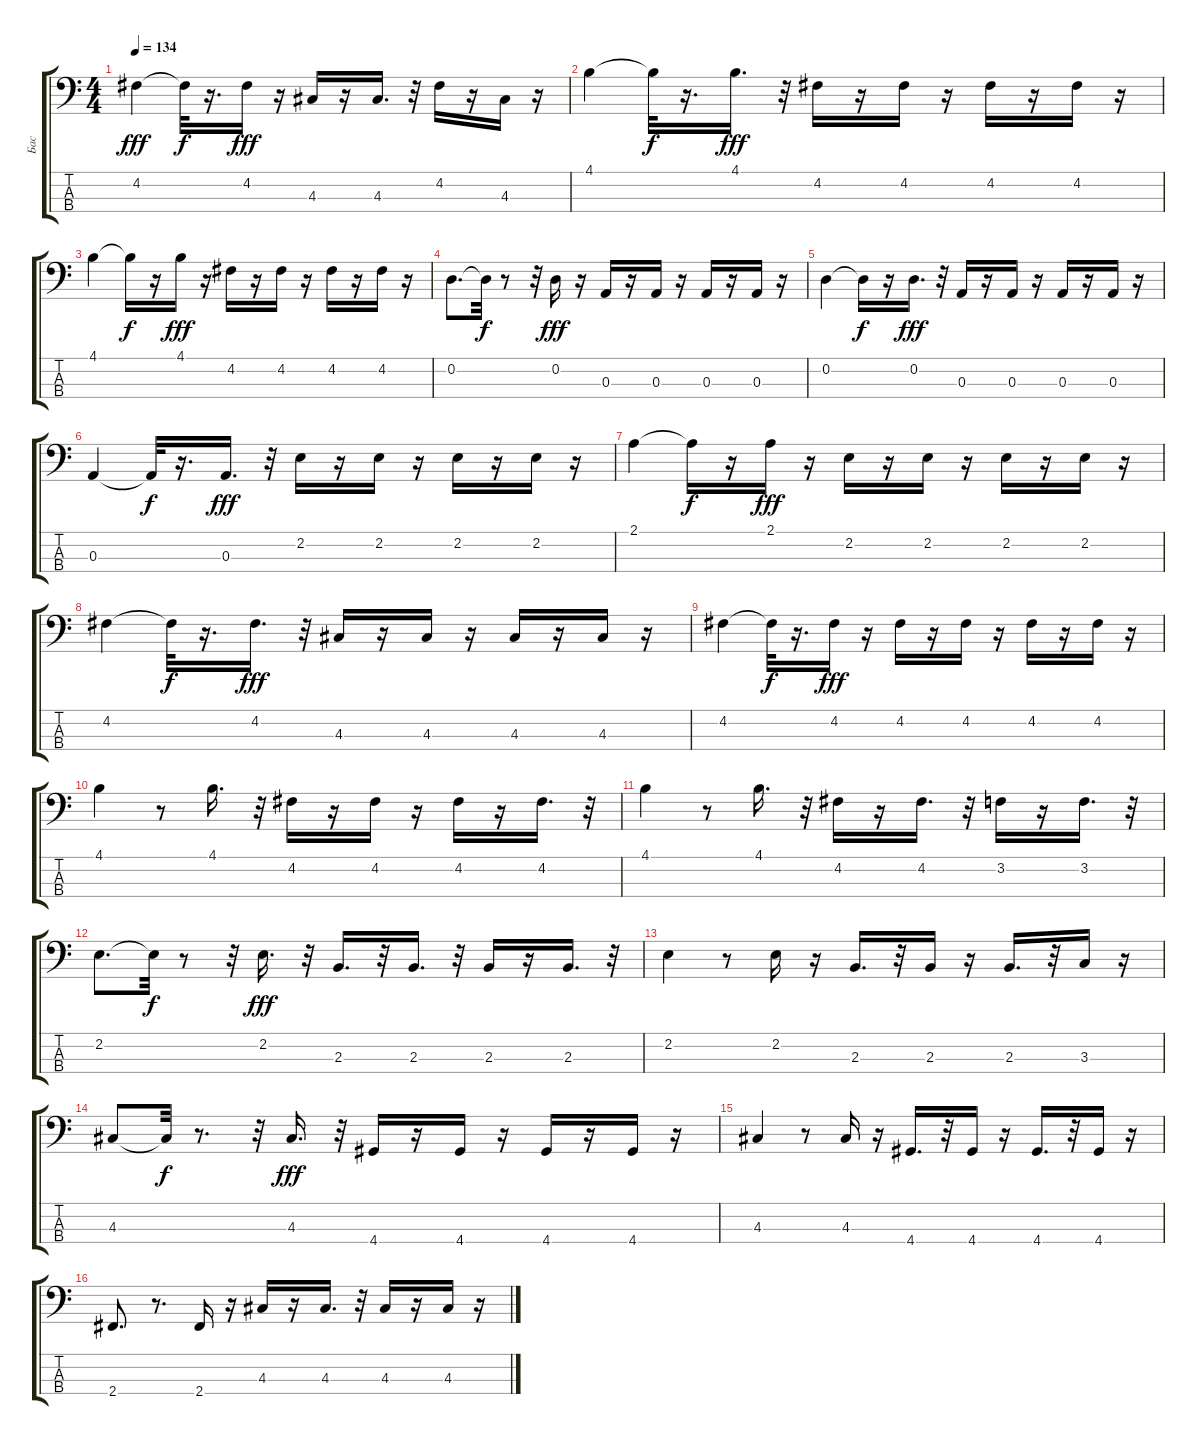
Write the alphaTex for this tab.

\track ("Бас" "Бас") {instrument synthbass2}
\staff {score tabs}
\tuning (G2 D2 A1 E1) {hide}
\ts (4 4)
\tempo 134
\clef f4
\ks c
4.2.4{dy fff} 4.2{t}.32{dy f} r.16{d} 4.2.16{dy fff} r.16 4.3.16 r.16 4.3.16{d} r.32 4.2.16 r.16 4.3.16 r.16 |
4.1.4 4.1{t}.32{dy f} r.16{d} 4.1.16{d dy fff} r.32 4.2.16 r.16 4.2.16 r.16 4.2.16 r.16 4.2.16 r.16 |
4.1.4 4.1{t}.16{dy f} r.16 4.1.16{dy fff} r.16 4.2.16 r.16 4.2.16 r.16 4.2.16 r.16 4.2.16 r.16 |
0.2.8{d} 0.2{t}.32{dy f} r.8 r.32 0.2.16{dy fff} r.16 0.3.16 r.16 0.3.16 r.16 0.3.16 r.16 0.3.16 r.16 |
0.2.4 0.2{t}.16{dy f} r.16 0.2.16{d dy fff} r.32 0.3.16 r.16 0.3.16 r.16 0.3.16 r.16 0.3.16 r.16 |
0.3.4 0.3{t}.32{dy f} r.16{d} 0.3.16{d dy fff} r.32 2.2.16 r.16 2.2.16 r.16 2.2.16 r.16 2.2.16 r.16 |
2.1.4 2.1{t}.16{dy f} r.16 2.1.16{dy fff} r.16 2.2.16 r.16 2.2.16 r.16 2.2.16 r.16 2.2.16 r.16 |
4.2.4 4.2{t}.32{dy f} r.16{d} 4.2.16{d dy fff} r.32 4.3.16 r.16 4.3.16 r.16 4.3.16 r.16 4.3.16 r.16 |
4.2.4 4.2{t}.32{dy f} r.16{d} 4.2.16{dy fff} r.16 4.2.16 r.16 4.2.16 r.16 4.2.16 r.16 4.2.16 r.16 |
4.1.4{volume 11} r.8 4.1.16{d} r.32 4.2.16 r.16 4.2.16 r.16 4.2.16 r.16 4.2.16{d} r.32 |
4.1.4 r.8 4.1.16{d} r.32 4.2.16 r.16 4.2.16{d} r.32 3.2.16 r.16 3.2.16{d} r.32 |
2.2.8{d} 2.2{t}.32{dy f} r.8 r.32 2.2.16{d dy fff} r.32 2.3.16{d} r.32 2.3.16{d} r.32 2.3.16 r.16 2.3.16{d} r.32 |
2.2.4 r.8 2.2.16 r.16 2.3.16{d} r.32 2.3.16 r.16 2.3.16{d} r.32 3.3.16 r.16 |
4.3.8 4.3{t}.32{dy f} r.8{d} r.32 4.3.16{d dy fff} r.32 4.4.16 r.16 4.4.16 r.16 4.4.16 r.16 4.4.16 r.16 |
4.3.4 r.8 4.3.16 r.16 4.4.16{d} r.32 4.4.16 r.16 4.4.16{d} r.32 4.4.16 r.16 |
2.4.8{d} r.8{d} 2.4.16 r.16 4.3.16 r.16 4.3.16{d} r.32 4.3.16 r.16 4.3.16 r.16
